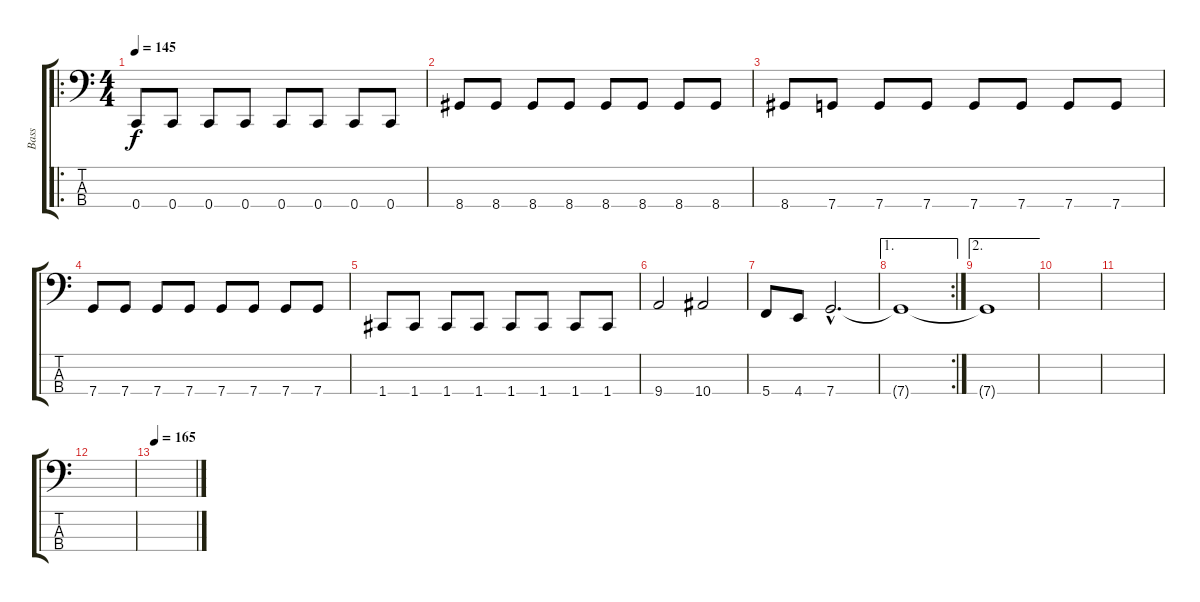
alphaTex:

\track ("Bass" "Bass") {instrument electricbasspick}
\staff {score tabs}
\tuning (F2 C2 G1 C1) {hide}
\ro
\ts (4 4)
\tempo 145
\clef f4
\ks c
0.4.8{dy f} 0.4.8 0.4.8 0.4.8 0.4.8 0.4.8 0.4.8 0.4.8 |
8.4.8 8.4.8 8.4.8 8.4.8 8.4.8 8.4.8 8.4.8 8.4.8 |
8.4.8 7.4.8 7.4.8 7.4.8 7.4.8 7.4.8 7.4.8 7.4.8 |
7.4.8 7.4.8 7.4.8 7.4.8 7.4.8 7.4.8 7.4.8 7.4.8 |
1.4.8 1.4.8 1.4.8 1.4.8 1.4.8 1.4.8 1.4.8 1.4.8 |
9.4.2 10.4.2 |
5.4.8 4.4.8 7.4{hac}.2{d} |
\ae 1
\rc 2
7.4{t}.1 |
\ae 2
7.4{t}.1 |
|
|
|
\tempo 165
